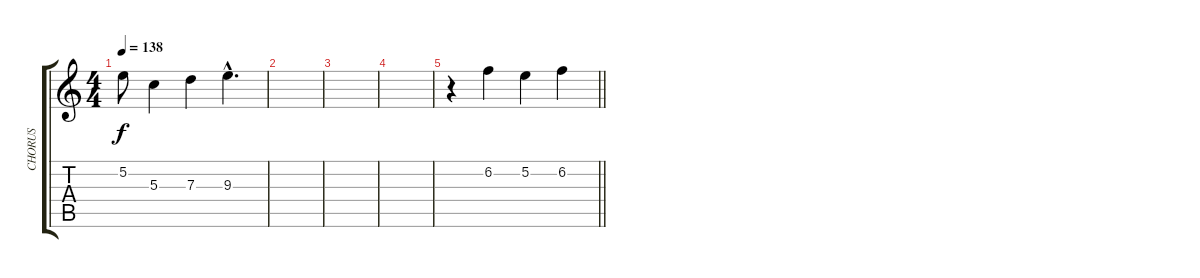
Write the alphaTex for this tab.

\track ("CHORUS" "CHORUS") {instrument guitarharmonics}
\staff {score tabs}
\tuning (E4 B3 G3 D3 A2 E2) {hide}
\ts (4 4)
\tempo 138
\clef g2
\ks c
5.2.8{dy f} 5.3.4 7.3.4 9.3{hac}.4{d} |
|
|
|
\barLineRight lightlight
r.4 6.2.4 5.2.4 6.2.4
